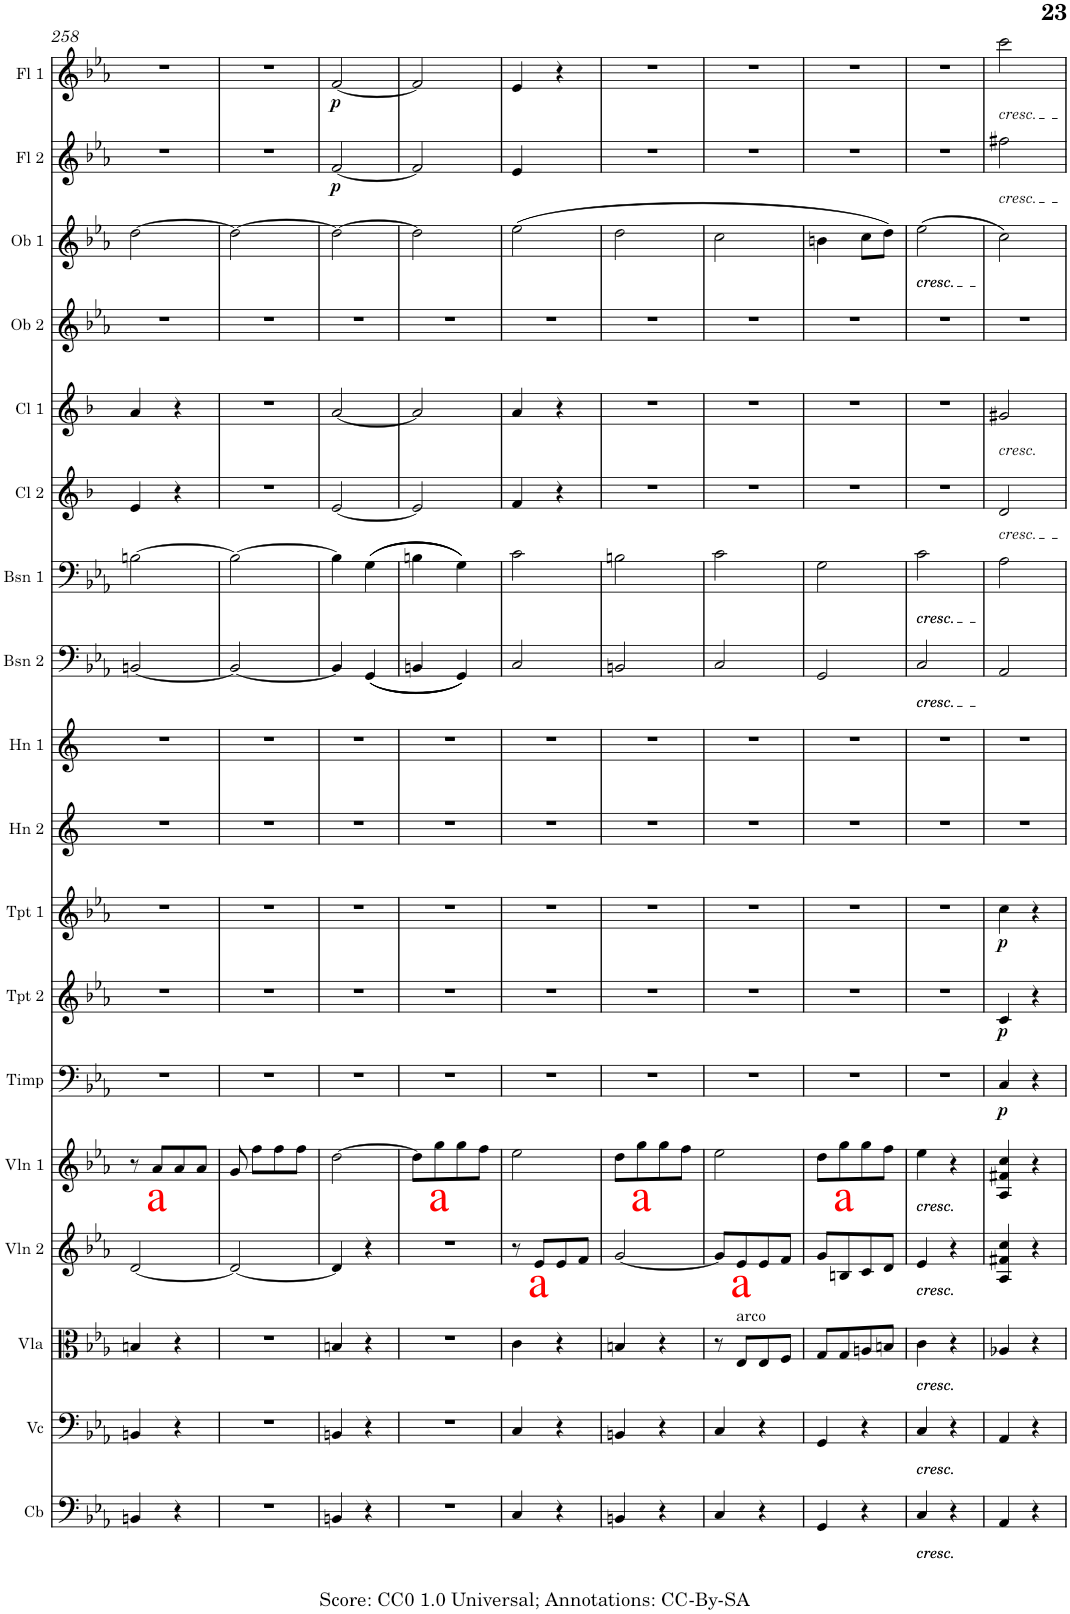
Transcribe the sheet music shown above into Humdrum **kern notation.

**kern	**kern	**kern	**kern	**text	**kern	**text	**kern	**dynam	**kern	**dynam	**kern	**dynam	**kern	**kern	**kern	**kern	**kern	**kern	**kern	**kern	**kern	**dynam	**kern	**dynam
*part18	*part17	*part16	*part15	*part15	*part14	*part14	*part13	*part13	*part12	*part12	*part11	*part11	*part10	*part9	*part8	*part7	*part6	*part5	*part4	*part3	*part2	*part2	*part1	*part1
*staff18	*staff17	*staff16	*staff15	*staff15	*staff14	*staff14	*staff13	*staff13	*staff12	*staff12	*staff11	*staff11	*staff10	*staff9	*staff8	*staff7	*staff6	*staff5	*staff4	*staff3	*staff2	*staff2	*staff1	*staff1
*I"Contrabass	*I"Violoncello	*I"Viola	*I"Violin 2	*	*I"Violin 1	*	*I"Timpani	*	*I"C Trumpet 2	*	*I"C Trumpet 1	*	*I"Eb Horn 2	*I"Eb Horn 1	*I"Bassoon 2	*I"Bassoon 1	*I"Bb Clarinet 2	*I"Bb Clarinet	*I"Oboe 2	*I"Oboe 1	*I"Flute 2	*	*I"Flute 1	*
*I'Cb	*I'Vc	*I'Vla	*I'Vln 2	*	*I'Vln 1	*	*I'Timp	*	*I'Tpt 2	*	*I'Tpt 1	*	*I'Hn 2	*I'Hn 1	*I'Bsn 2	*I'Bsn 1	*I'Cl 2	*I'Cl 1	*I'Ob 2	*I'Ob 1	*I'Fl 2	*	*I'Fl 1	*
!!LO:PB:g=z
*clefF4	*clefF4	*clefC3	*clefG2	*	*clefG2	*	*clefF4	*	*clefG2	*	*clefG2	*	*clefG2	*clefG2	*clefF4	*clefF4	*clefG2	*clefG2	*clefG2	*clefG2	*clefG2	*	*clefG2	*
*Trd7c12	*	*	*	*	*	*	*	*	*	*	*	*	*Trd5c9	*Trd5c9	*	*	*Trd1c2	*Trd1c2	*	*	*	*	*	*
*k[b-e-a-]	*k[b-e-a-]	*k[b-e-a-]	*k[b-e-a-]	*	*k[b-e-a-]	*	*k[b-e-a-]	*	*k[b-e-a-]	*	*k[b-e-a-]	*	*k[]	*k[]	*k[b-e-a-]	*k[b-e-a-]	*k[b-]	*k[b-]	*k[b-e-a-]	*k[b-e-a-]	*k[b-e-a-]	*	*k[b-e-a-]	*
*M2/4	*M2/4	*M2/4	*M2/4	*	*M2/4	*	*M2/4	*	*M2/4	*	*M2/4	*	*M2/4	*M2/4	*M2/4	*M2/4	*M2/4	*M2/4	*M2/4	*M2/4	*M2/4	*	*M2/4	*
=258	=258	=258	=258	=258	=258	=258	=258	=258	=258	=258	=258	=258	=258	=258	=258	=258	=258	=258	=258	=258	=258	=258	=258	=258
4BBn/	4BBn/	4Bn/	[2d/	.	8r	.	2r	.	2r	.	2r	.	2r	2r	[2BBn/	[2Bn\	4e/	4a/	2r	[2dd\	2r	.	2r	.
!	!	!	!	!	!	!LO:LY:b:color=#FF0000	!	!	!	!	!	!	!	!	!	!	!	!	!	!	!	!	!	!
.	.	.	.	.	8a-/L	a	.	.	.	.	.	.	.	.	.	.	.	.	.	.	.	.	.	.
4r	4r	4r	.	.	8a-/	.	.	.	.	.	.	.	.	.	.	.	4r	4r	.	.	.	.	.	.
.	.	.	.	.	8a-/J	.	.	.	.	.	.	.	.	.	.	.	.	.	.	.	.	.	.	.
=259	=259	=259	=259	=259	=259	=259	=259	=259	=259	=259	=259	=259	=259	=259	=259	=259	=259	=259	=259	=259	=259	=259	=259	=259
2r	2r	2r	2d/_	.	8g/	.	2r	.	2r	.	2r	.	2r	2r	2BB/_	2B\_	2r	2r	2r	2dd\_	2r	.	2r	.
.	.	.	.	.	8ff\L	.	.	.	.	.	.	.	.	.	.	.	.	.	.	.	.	.	.	.
.	.	.	.	.	8ff\	.	.	.	.	.	.	.	.	.	.	.	.	.	.	.	.	.	.	.
.	.	.	.	.	8ff\J	.	.	.	.	.	.	.	.	.	.	.	.	.	.	.	.	.	.	.
=260	=260	=260	=260	=260	=260	=260	=260	=260	=260	=260	=260	=260	=260	=260	=260	=260	=260	=260	=260	=260	=260	=260	=260	=260
!	!	!	!	!	!	!	!	!	!	!	!	!	!	!	!	!	!	!	!	!	!	!LO:DY:b	!	!LO:DY:b
4BBn/	4BBn/	4Bn/	4d/]	.	[2dd\	.	2r	.	2r	.	2r	.	2r	2r	4BB/]	4B\]	[2e/	[2a/	2r	2dd\_	[2f/	p	[2f/	p
4r	4r	4r	4r	.	.	.	.	.	.	.	.	.	.	.	((4GG/	((4G\	.	.	.	.	.	.	.	.
=261	=261	=261	=261	=261	=261	=261	=261	=261	=261	=261	=261	=261	=261	=261	=261	=261	=261	=261	=261	=261	=261	=261	=261	=261
2r	2r	2r	2r	.	8dd\L]	.	2r	.	2r	.	2r	.	2r	2r	4BBn/	4Bn\	2e/]	2a/]	2r	2dd\]	2f/]	.	2f/]	.
!	!	!	!	!	!	!LO:LY:b:color=#FF0000	!	!	!	!	!	!	!	!	!	!	!	!	!	!	!	!	!	!
.	.	.	.	.	8gg\	a	.	.	.	.	.	.	.	.	.	.	.	.	.	.	.	.	.	.
.	.	.	.	.	8gg\	.	.	.	.	.	.	.	.	.	4GG/))	4G\))	.	.	.	.	.	.	.	.
.	.	.	.	.	8ff\J	.	.	.	.	.	.	.	.	.	.	.	.	.	.	.	.	.	.	.
=262	=262	=262	=262	=262	=262	=262	=262	=262	=262	=262	=262	=262	=262	=262	=262	=262	=262	=262	=262	=262	=262	=262	=262	=262
4C/	4C/	4c\	8r	.	2ee-\	.	2r	.	2r	.	2r	.	2r	2r	2C/	2c\	4f/	4a/	2r	(2ee-\	4e-/	.	4e-/	.
!	!	!	!	!LO:LY:b:color=#FF0000	!	!	!	!	!	!	!	!	!	!	!	!	!	!	!	!	!	!	!	!
.	.	.	8e-/L	a	.	.	.	.	.	.	.	.	.	.	.	.	.	.	.	.	.	.	.	.
4r	4r	4r	8e-/	.	.	.	.	.	.	.	.	.	.	.	.	.	4r	4r	.	.	4ryy	.	4r	.
.	.	.	8f/J	.	.	.	.	.	.	.	.	.	.	.	.	.	.	.	.	.	.	.	.	.
=263	=263	=263	=263	=263	=263	=263	=263	=263	=263	=263	=263	=263	=263	=263	=263	=263	=263	=263	=263	=263	=263	=263	=263	=263
4BBn/	4BBn/	4Bn/	[2g/	.	8dd\L	.	2r	.	2r	.	2r	.	2r	2r	2BBn/	2Bn\	2r	2r	2r	2dd\	2r	.	2r	.
!	!	!	!	!	!	!LO:LY:b:color=#FF0000	!	!	!	!	!	!	!	!	!	!	!	!	!	!	!	!	!	!
.	.	.	.	.	8gg\	a	.	.	.	.	.	.	.	.	.	.	.	.	.	.	.	.	.	.
4r	4r	4r	.	.	8gg\	.	.	.	.	.	.	.	.	.	.	.	.	.	.	.	.	.	.	.
.	.	.	.	.	8ff\J	.	.	.	.	.	.	.	.	.	.	.	.	.	.	.	.	.	.	.
=264	=264	=264	=264	=264	=264	=264	=264	=264	=264	=264	=264	=264	=264	=264	=264	=264	=264	=264	=264	=264	=264	=264	=264	=264
4C/	4C/	8r	8g/L]	.	2ee-\	.	2r	.	2r	.	2r	.	2r	2r	2C/	2c\	2r	2r	2r	2cc\	2r	.	2r	.
!	!	!LO:TX:a:t=arco	!	!	!	!	!	!	!	!	!	!	!	!	!	!	!	!	!	!	!	!	!	!
!	!	!	!	!LO:LY:b:color=#FF0000	!	!	!	!	!	!	!	!	!	!	!	!	!	!	!	!	!	!	!	!
.	.	8E-/L	8e-/	a	.	.	.	.	.	.	.	.	.	.	.	.	.	.	.	.	.	.	.	.
4r	4r	8E-/	8e-/	.	.	.	.	.	.	.	.	.	.	.	.	.	.	.	.	.	.	.	.	.
.	.	8F/J	8f/J	.	.	.	.	.	.	.	.	.	.	.	.	.	.	.	.	.	.	.	.	.
=265	=265	=265	=265	=265	=265	=265	=265	=265	=265	=265	=265	=265	=265	=265	=265	=265	=265	=265	=265	=265	=265	=265	=265	=265
4GG/	4GG/	8G/L	8g/L	.	8dd\L	.	2r	.	2r	.	2r	.	2r	2r	2GG/	2G\	2r	2r	2r	4bn\	2r	.	2r	.
!	!	!	!	!	!	!LO:LY:b:color=#FF0000	!	!	!	!	!	!	!	!	!	!	!	!	!	!	!	!	!	!
.	.	8G/	8Bn/	.	8gg\	a	.	.	.	.	.	.	.	.	.	.	.	.	.	.	.	.	.	.
4r	4r	8An/	8c/	.	8gg\	.	.	.	.	.	.	.	.	.	.	.	.	.	.	8cc\L	.	.	.	.
.	.	8Bn/J	8d/J	.	8ff\J	.	.	.	.	.	.	.	.	.	.	.	.	.	.	8dd\J)	.	.	.	.
=266	=266	=266	=266	=266	=266	=266	=266	=266	=266	=266	=266	=266	=266	=266	=266	=266	=266	=266	=266	=266	=266	=266	=266	=266
!	!	!	!	!	!	!	!	!	!	!	!	!	!	!	!	!	!	!	!	!LO:TX:b:i:t=cresc.	!	!	!	!
!	!	!	!	!	!	!	!	!	!	!	!	!	!	!	!	!	!	!	!	!LO:TX:b:i:t=cresc.	!	!	!	!
!	!	!	!	!	!	!	!	!	!	!	!	!	!	!	!	!LO:TX:b:i:t=cresc.	!	!	!	!	!	!	!	!
!	!	!	!	!	!	!	!	!	!	!	!	!	!	!	!	!LO:TX:b:i:t=cresc.	!	!	!	!	!	!	!	!
!	!	!	!	!	!	!	!	!	!	!	!	!	!	!	!LO:TX:b:i:t=cresc.	!	!	!	!	!	!	!	!	!
!	!	!	!	!	!	!	!	!	!	!	!	!	!	!	!LO:TX:b:i:t=cresc.	!	!	!	!	!	!	!	!	!
!	!	!	!	!	!LO:TX:b:i:t=cresc.	!	!	!	!	!	!	!	!	!	!	!	!	!	!	!	!	!	!	!
!	!	!	!	!	!LO:TX:b:i:t=cresc.	!	!	!	!	!	!	!	!	!	!	!	!	!	!	!	!	!	!	!
!	!	!	!LO:TX:b:i:t=cresc.	!	!	!	!	!	!	!	!	!	!	!	!	!	!	!	!	!	!	!	!	!
!	!	!	!LO:TX:b:i:t=cresc.	!	!	!	!	!	!	!	!	!	!	!	!	!	!	!	!	!	!	!	!	!
!	!	!LO:TX:b:i:t=cresc.	!	!	!	!	!	!	!	!	!	!	!	!	!	!	!	!	!	!	!	!	!	!
!	!	!LO:TX:b:i:t=cresc.	!	!	!	!	!	!	!	!	!	!	!	!	!	!	!	!	!	!	!	!	!	!
!	!LO:TX:b:i:t=cresc.	!	!	!	!	!	!	!	!	!	!	!	!	!	!	!	!	!	!	!	!	!	!	!
!	!LO:TX:b:i:t=cresc.	!	!	!	!	!	!	!	!	!	!	!	!	!	!	!	!	!	!	!	!	!	!	!
!LO:TX:b:i:t=cresc.	!	!	!	!	!	!	!	!	!	!	!	!	!	!	!	!	!	!	!	!	!	!	!	!
!LO:TX:b:i:t=cresc.	!	!	!	!	!	!	!	!	!	!	!	!	!	!	!	!	!	!	!	!	!	!	!	!
4C/	4C/	4c\	4e-/	.	4ee-\	.	2r	.	2r	.	2r	.	2r	2r	2C/	2c\	2r	2r	2r	(2ee-\	2r	.	2r	.
4r	4r	4r	4r	.	4r	.	.	.	.	.	.	.	.	.	.	.	.	.	.	.	.	.	.	.
=267	=267	=267	=267	=267	=267	=267	=267	=267	=267	=267	=267	=267	=267	=267	=267	=267	=267	=267	=267	=267	=267	=267	=267	=267
!	!	!	!	!	!	!	!	!	!	!	!	!	!	!	!	!	!	!	!	!	!	!	!LO:TX:b:i:t=cresc.	!
!	!	!	!	!	!	!	!	!	!	!	!	!	!	!	!	!	!	!	!	!	!LO:TX:b:i:t=cresc.	!	!	!
!	!	!	!	!	!	!	!	!	!	!	!	!	!	!	!	!	!	!LO:TX:b:i:t=cresc.	!	!	!	!	!	!
!	!	!	!	!	!	!	!	!	!	!	!	!	!	!	!	!	!LO:TX:b:i:t=cresc.	!	!	!	!	!	!	!
!	!	!	!	!	!	!	!	!LO:DY:b	!	!LO:DY:b	!	!LO:DY:b	!	!	!	!	!	!	!	!	!	!	!	!
4AA-/	4AA-/	4A-X/	4A-/ 4f#X/ 4cc/	.	4A-/ 4f#X/ 4cc/	.	4C/	p	4c/	p	4cc\	p	2r	2r	2AA-/	2A-\	2d/	2g#X/	2r	2cc\)	2ff#X\	.	2ccc\	.
4r	4r	4r	4r	.	4r	.	4r	.	4r	.	4r	.	.	.	.	.	.	.	.	.	.	.	.	.
=	=	=	=	=	=	=	=	=	=	=	=	=	=	=	=	=	=	=	=	=	=	=	=	=
*-	*-	*-	*-	*-	*-	*-	*-	*-	*-	*-	*-	*-	*-	*-	*-	*-	*-	*-	*-	*-	*-	*-	*-	*-
